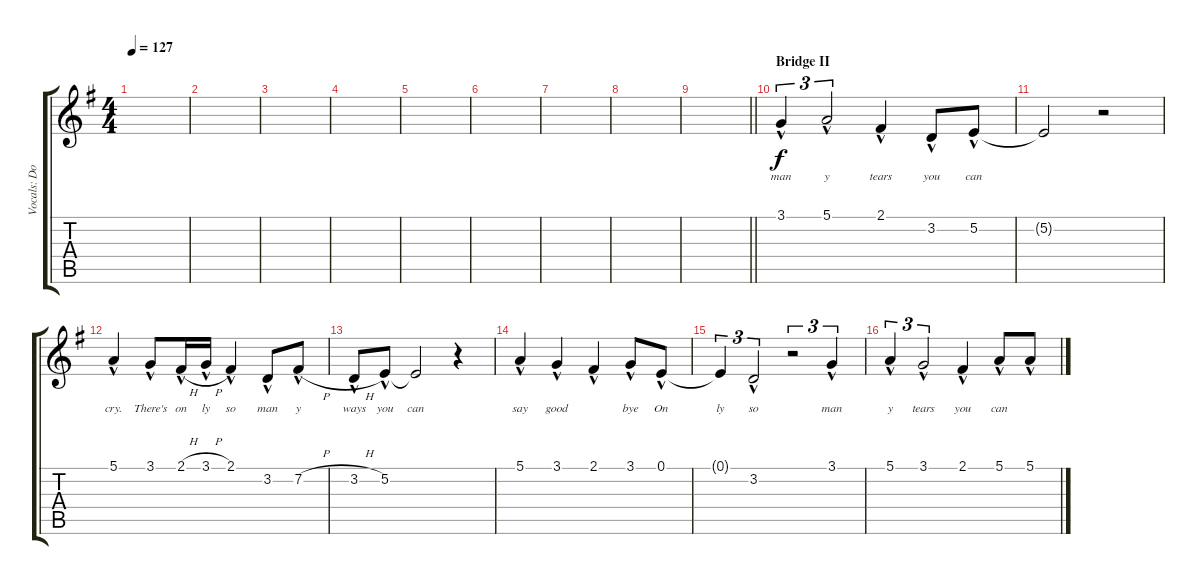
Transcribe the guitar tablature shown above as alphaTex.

\track ("Vocals: Don" "Vocals: Do") {instrument lead2sawtooth}
\staff {score tabs}
\tuning (E4 B3 G3 D3 A2 E2) {hide}
\ts (4 4)
\tempo 127
\clef g2
\ks g
|
|
|
|
|
|
|
|
\barLineRight lightlight
|
\section ("" "Bridge II")
3.1{hac}.4{tu (3 2) lyrics (0 "man") lyrics (1 "") lyrics (2 "") lyrics (3 "") lyrics (4 "")} 5.1{hac}.2{tu (3 2) lyrics (0 "y") lyrics (1 "") lyrics (2 "") lyrics (3 "") lyrics (4 "")} 2.1{hac}.4{lyrics (0 "tears") lyrics (1 "") lyrics (2 "") lyrics (3 "") lyrics (4 "")} 3.2{hac}.8{lyrics (0 "you") lyrics (1 "") lyrics (2 "") lyrics (3 "") lyrics (4 "")} 5.2{hac}.8{lyrics (0 "can") lyrics (1 "") lyrics (2 "") lyrics (3 "") lyrics (4 "")} |
5.2{t}.2{lyrics (0 "") lyrics (1 "") lyrics (2 "") lyrics (3 "") lyrics (4 "")} r.2 |
5.1{hac}.4{lyrics (0 "cry.") lyrics (1 "") lyrics (2 "") lyrics (3 "") lyrics (4 "")} 3.1{hac}.8{lyrics (0 "There's") lyrics (1 "") lyrics (2 "") lyrics (3 "") lyrics (4 "")} 2.1{h hac}.16{lyrics (0 "on") lyrics (1 "") lyrics (2 "") lyrics (3 "") lyrics (4 "")} 3.1{h hac}.16{lyrics (0 "ly") lyrics (1 "") lyrics (2 "") lyrics (3 "") lyrics (4 "")} 2.1{hac}.4{lyrics (0 "so") lyrics (1 "") lyrics (2 "") lyrics (3 "") lyrics (4 "")} 3.2{hac}.8{lyrics (0 "man") lyrics (1 "") lyrics (2 "") lyrics (3 "") lyrics (4 "")} 7.2{h hac}.8{lyrics (0 "y") lyrics (1 "") lyrics (2 "") lyrics (3 "") lyrics (4 "")} |
3.2{h hac}.8{lyrics (0 "ways") lyrics (1 "") lyrics (2 "") lyrics (3 "") lyrics (4 "")} 5.2{hac}.8{lyrics (0 "you") lyrics (1 "") lyrics (2 "") lyrics (3 "") lyrics (4 "")} 5.2{t}.2{lyrics (0 "can") lyrics (1 "") lyrics (2 "") lyrics (3 "") lyrics (4 "")} r.4 |
5.1{hac}.4{lyrics (0 "say") lyrics (1 "") lyrics (2 "") lyrics (3 "") lyrics (4 "")} 3.1{hac}.4{lyrics (0 "good") lyrics (1 "") lyrics (2 "") lyrics (3 "") lyrics (4 "")} 2.1{hac}.4{lyrics (0 "") lyrics (1 "") lyrics (2 "") lyrics (3 "") lyrics (4 "")} 3.1{hac}.8{lyrics (0 "bye") lyrics (1 "") lyrics (2 "") lyrics (3 "") lyrics (4 "")} 0.1{hac}.8{lyrics (0 "On") lyrics (1 "") lyrics (2 "") lyrics (3 "") lyrics (4 "")} |
0.1{t}.4{tu (3 2) lyrics (0 "ly") lyrics (1 "") lyrics (2 "") lyrics (3 "") lyrics (4 "")} 3.2{hac}.2{tu (3 2) lyrics (0 "so") lyrics (1 "") lyrics (2 "") lyrics (3 "") lyrics (4 "")} r.2{tu (3 2)} 3.1{hac}.4{tu (3 2) lyrics (0 "man") lyrics (1 "") lyrics (2 "") lyrics (3 "") lyrics (4 "")} |
5.1{hac}.4{tu (3 2) lyrics (0 "y") lyrics (1 "") lyrics (2 "") lyrics (3 "") lyrics (4 "")} 3.1{hac}.2{tu (3 2) lyrics (0 "tears") lyrics (1 "") lyrics (2 "") lyrics (3 "") lyrics (4 "")} 2.1{hac}.4{lyrics (0 "you") lyrics (1 "") lyrics (2 "") lyrics (3 "") lyrics (4 "")} 5.1{hac}.8{lyrics (0 "can") lyrics (1 "") lyrics (2 "") lyrics (3 "") lyrics (4 "")} 5.1{h hac}.8{lyrics (0 "") lyrics (1 "") lyrics (2 "") lyrics (3 "") lyrics (4 "")}
